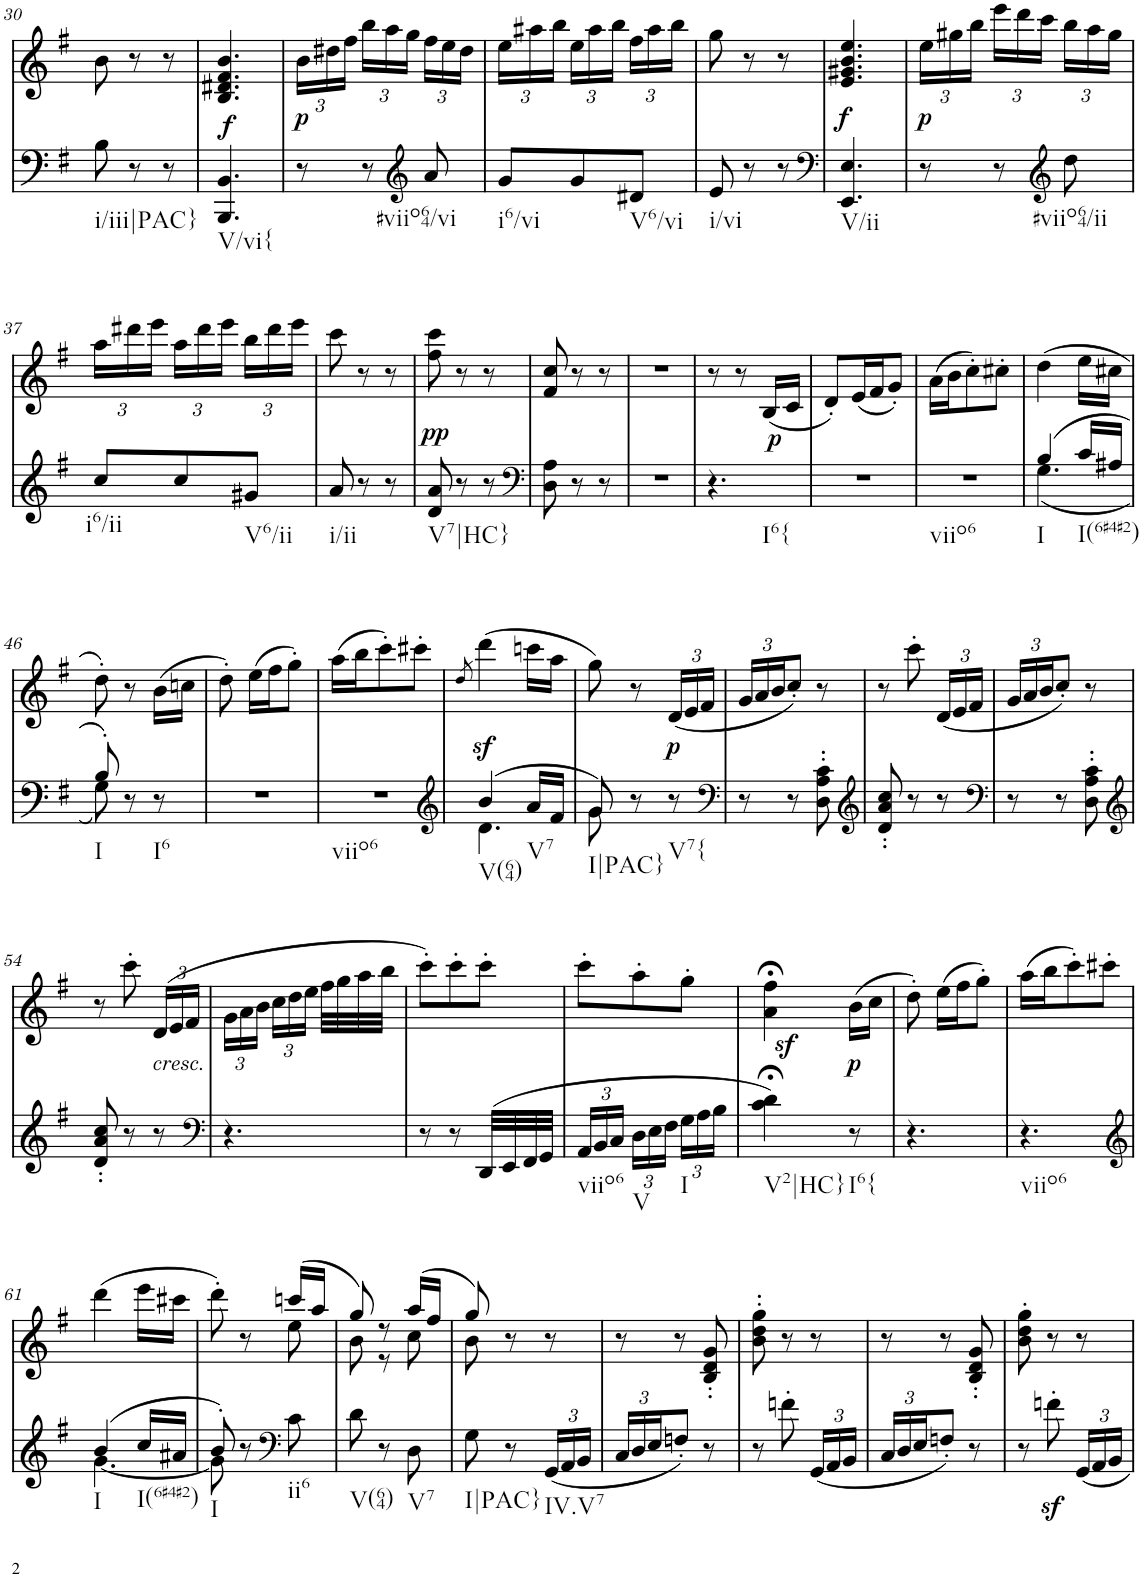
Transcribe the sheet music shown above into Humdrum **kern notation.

**kern	**kern	**text	**dynam
*part2	*part1	*part1	*part1
*staff2	*staff1	*staff1	*staff1
*I"piano	*I"piano	*	*
*I'Pno	*I'Pno	*	*
!!LO:PB:g=z
*clefF4	*clefG2	*	*
*k[f#]	*k[f#]	*	*
*G:	*G:	*	*
*M3/8	*M3/8	*	*
=30	=30	=30	=30
!LO:TX:b:t=i/iii|PAC}	!	!	!
8B\	8b\	.	.
8r	8r	.	.
8r	8r	.	.
=31	=31	=31	=31
!LO:TX:b:t=V/vi{	!	!	!
!	!	!LO:LY:b	!LO:DY:b
4.BBB/ 4.BB/	4.B/ 4.d#X/ 4.f#/ 4.b/	f	f
=32	=32	=32	=32
*	*Xbrackettup	*	*
!	!	!LO:LY:b	!LO:DY:b
8r	24b\LL	p	p
.	24dd#X\	.	.
.	24ff#\JJ	.	.
8r	24bb\LL	.	.
.	24aa\	.	.
.	24gg\JJ	.	.
*clefG2	*	*	*
!LO:TX:b:t=#viio64/vi	!	!	!
8a/	24ff#\LL	.	.
.	24ee\	.	.
.	24dd#\JJ	.	.
=33	=33	=33	=33
!LO:TX:b:t=i6/vi	!	!	!
8g/L	24ee\LL	.	.
.	24aa#X\	.	.
.	24bb\JJ	.	.
8g/	24ee\LL	.	.
.	24aa#\	.	.
.	24bb\JJ	.	.
!LO:TX:b:t=V6/vi	!	!	!
8d#X/J	24ff#\LL	.	.
.	24aa#\	.	.
.	24bb\JJ	.	.
=34	=34	=34	=34
!LO:TX:b:t=i/vi	!	!	!
8e/	8gg\	.	.
8r	8r	.	.
8r	8r	.	.
=35	=35	=35	=35
*clefF4	*	*	*
!LO:TX:b:t=V/ii	!	!	!
!	!	!LO:LY:b	!LO:DY:b
4.EE/ 4.E/	4.e/ 4.g#X/ 4.b/ 4.ee/	f	f
=36	=36	=36	=36
!	!	!LO:LY:b	!LO:DY:b
8r	24ee\LL	p	p
.	24gg#X\	.	.
.	24bb\JJ	.	.
8r	24eee\LL	.	.
.	24ddd\	.	.
.	24ccc\JJ	.	.
*clefG2	*	*	*
!LO:TX:b:t=#viio64/ii	!	!	!
8dd\	24bb\LL	.	.
.	24aa\	.	.
.	24gg#\JJ	.	.
!!LO:LB:g=z
=37	=37	=37	=37
!LO:TX:b:t=i6/ii	!	!	!
8cc/L	24aa\LL	.	.
.	24ddd#X\	.	.
.	24eee\JJ	.	.
8cc/	24aa\LL	.	.
.	24ddd#\	.	.
.	24eee\JJ	.	.
!LO:TX:b:t=V6/ii	!	!	!
8g#X/J	24bb\LL	.	.
.	24ddd#\	.	.
.	24eee\JJ	.	.
=38	=38	=38	=38
!LO:TX:b:t=i/ii	!	!	!
8a/	8ccc\	.	.
8r	8r	.	.
8r	8r	.	.
=39	=39	=39	=39
!LO:TX:b:t=V7|HC}	!	!	!
!	!	!LO:LY:b	!LO:DY:b
8d/ 8a/	8ff#\ 8ccc\	pp	pp
8r	8r	.	.
8r	8r	.	.
=40	=40	=40	=40
*clefF4	*	*	*
8D\ 8A\	8f#/ 8cc/	.	.
8r	8r	.	.
8r	8r	.	.
=41	=41	=41	=41
4.r	4.r	.	.
=42	=42	=42	=42
!LO:TX:b:t=I6{	!	!	!
4.r	8r	.	.
.	8r	.	.
!	!	!LO:LY:b	!LO:DY:b
.	(16B/LL	p	p
.	16c/JJ	.	.
=43	=43	=43	=43
4.r	8d'/L)	.	.
.	(16e/L	.	.
.	16f#/J	.	.
.	8g'/J)	.	.
=44	=44	=44	=44
!LO:TX:b:t=viio6	!	!	!
4.r	(16a\LL	.	.
.	16b\J	.	.
.	8cc'\)	.	.
.	8cc#X'\J	.	.
=45	=45	=45	=45
*^	*	*	*
!LO:TX:b:t=I	!	!	!	!
(4B/	(4.G\	(4dd\	.	.
!LO:TX:b:t=I(6#4#2)	!	!	!	!
16c/LL	.	16ee\LL	.	.
16A#X/JJ	.	16cc#X\JJ	.	.
!!LO:LB:g=z
=46	=46	=46	=46	=46
!LO:TX:b:t=I	!	!	!	!
8B'/)	8G\)	8dd'\)	.	.
8r	4ryy	8r	.	.
!LO:TX:b:t=I6	!	!	!	!
8r	.	(16b\LL	.	.
.	.	16ccn\JJ	.	.
*v	*v	*	*	*
=47	=47	=47	=47
4.r	8dd'\)	.	.
.	(16ee\LL	.	.
.	16ff#\J	.	.
.	8gg'\J)	.	.
=48	=48	=48	=48
!LO:TX:b:t=viio6	!	!	!
4.r	(16aa\LL	.	.
.	16bb\J	.	.
.	8ccc'\)	.	.
.	8ccc#X'\J	.	.
=49	=49	=49	=49
*clefG2	*	*	*
.	8qdd/	.	.
*^	*	*	*
!LO:TX:b:t=V(64)	!	!	!	!
(4b/	4.d\	(4dddz<\	.	.
!LO:TX:b:t=V7	!	!	!	!
16a/LL	.	16cccn\LL	.	.
16f#/JJ	.	16aa\JJ	.	.
=50	=50	=50	=50	=50
!LO:TX:b:t=I|PAC}	!	!	!	!
8g/)	8g\	8gg\)	.	.
8r	4ryy	8r	.	.
!LO:TX:b:t=V7{	!	!	!	!
!	!	!	!LO:LY:b	!LO:DY:b
8r	.	(24d/LL	p	p
.	.	24e/	.	.
.	.	24f#/JJ	.	.
*v	*v	*	*	*
=51	=51	=51	=51
*clefF4	*	*	*
8r	24g/LL	.	.
.	24a/	.	.
.	24b/J	.	.
8r	8cc'/J)	.	.
8D\' 8A\' 8c\'	8r	.	.
=52	=52	=52	=52
*clefG2	*	*	*
8d/' 8a/' 8cc/'	8r	.	.
8r	8ccc'\	.	.
8r	(24d/LL	.	.
.	24e/	.	.
.	24f#/JJ	.	.
=53	=53	=53	=53
*clefF4	*	*	*
8r	24g/LL	.	.
.	24a/	.	.
.	24b/J	.	.
8r	8cc'/J)	.	.
8D\' 8A\' 8c\'	8r	.	.
!!LO:LB:g=z
=54	=54	=54	=54
*clefG2	*	*	*
8d/' 8a/' 8cc/'	8r	.	.
8r	8ccc'\	.	.
!	!LO:TX:b:i:t=cresc.	!	!
!	!	!LO:LY:b	!
8r	(24d/LL	<	.
.	24e/	.	.
.	24f#/JJ	.	.
=55	=55	=55	=55
*clefF4	*	*	*
4.r	24g\LL	.	.
.	24a\	.	.
.	24b\JJ	.	.
.	24cc\LL	.	.
.	24dd\	.	.
.	24ee\JJ	.	.
.	32ff#\LLL	.	.
.	32gg\	.	.
.	32aa\	.	.
.	32bb\JJJ	.	.
=56	=56	=56	=56
8r	8ccc'\L)	.	.
8r	8ccc'\	.	.
(32DD/LLL	8ccc'\J	.	.
32EE/	.	.	.
32FF#/	.	.	.
32GG/JJJ	.	.	.
=57	=57	=57	=57
*Xbrackettup	*	*	*
!LO:TX:b:t=viio6	!	!	!
24AA/LL	8ccc'\L	.	.
24BB/	.	.	.
24C/JJ	.	.	.
!LO:TX:b:t=V	!	!	!
24D\LL	8aa'\	.	.
24E\	.	.	.
24F#\JJ	.	.	.
!LO:TX:b:t=I	!	!	!
24G\LL	8gg'\J	.	.
24A\	.	.	.
24B\JJ	.	.	.
=58	=58	=58	=58
!LO:TX:b:t=V2|HC}	!	!	!
4c\;< 4d\;<)	4a\z<;< 4ff#\z<;<	.	.
!LO:TX:b:t=I6{	!	!	!
!	!	!LO:LY:b	!LO:DY:b
8r	(16b\LL	p	p
.	16cc\JJ	.	.
=59	=59	=59	=59
4.r	8dd'\)	.	.
.	(16ee\LL	.	.
.	16ff#\J	.	.
.	8gg'\J)	.	.
=60	=60	=60	=60
!LO:TX:b:t=viio6	!	!	!
4.r	(16aa\LL	.	.
.	16bb\J	.	.
.	8ccc'\)	.	.
.	8ccc#X'\J	.	.
!!LO:LB:g=z
=61	=61	=61	=61
*clefG2	*	*	*
*^	*	*	*
!LO:TX:b:t=I	!	!	!	!
(4b/	[4.g\	(4ddd\	.	.
!LO:TX:b:t=I(6#4#2)	!	!	!	!
16cc/LL	.	16eee\LL	.	.
16a#X/JJ	.	16ccc#X\JJ	.	.
=62	=62	=62	=62	=62
*	*	*^	*	*
!LO:TX:b:t=I	!	!	!	!	!
8b'/)	8g\]	8ddd'>\)	4ryy	.	.
8r	4ryy	8r	.	.	.
*clefF4	*	*	*	*	*
!LO:TX:b:t=ii6	!	!	!	!	!
8c\	.	(16cccn/LL	8ee\	.	.
.	.	16aa/JJ	.	.	.
*v	*v	*	*	*	*
=63	=63	=63	=63	=63
!LO:TX:b:t=V(64)	!	!	!	!
8d\	8gg/)	8b\	.	.
8r	8r	8r	.	.
!LO:TX:b:t=V7	!	!	!	!
8D\	(16aa/LL	8cc\	.	.
.	16ff#/JJ	.	.	.
=64	=64	=64	=64	=64
!LO:TX:b:t=I|PAC}	!	!	!	!
8G\	8gg/)	8b\	.	.
8r	8r	4ryy	.	.
!LO:TX:b:t=IV.V7	!	!	!	!
(24GG/LL	8r	.	.	.
24AA/	.	.	.	.
24BB/JJ	.	.	.	.
*	*v	*v	*	*
=65	=65	=65	=65
24C/LL	8r	.	.
24D/	.	.	.
24E/J	.	.	.
8Fn'/J)	8r	.	.
8r	8B/' 8d/' 8g/'	.	.
=66	=66	=66	=66
8r	8b\' 8dd\' 8gg\'	.	.
8fn'\	8r	.	.
(24GG/LL	8r	.	.
24AA/	.	.	.
24BB/JJ	.	.	.
=67	=67	=67	=67
24C/LL	8r	.	.
24D/	.	.	.
24E/J	.	.	.
8Fn'/J)	8r	.	.
8r	8B/' 8d/' 8g/'	.	.
=68	=68	=68	=68
8r	8b\' 8dd\' 8gg\'	.	.
8fnz<'\	8r	.	.
24GG/LL	8r	.	.
24AA/	.	.	.
24BB/JJ	.	.	.
=	=	=	=
*-	*-	*-	*-
